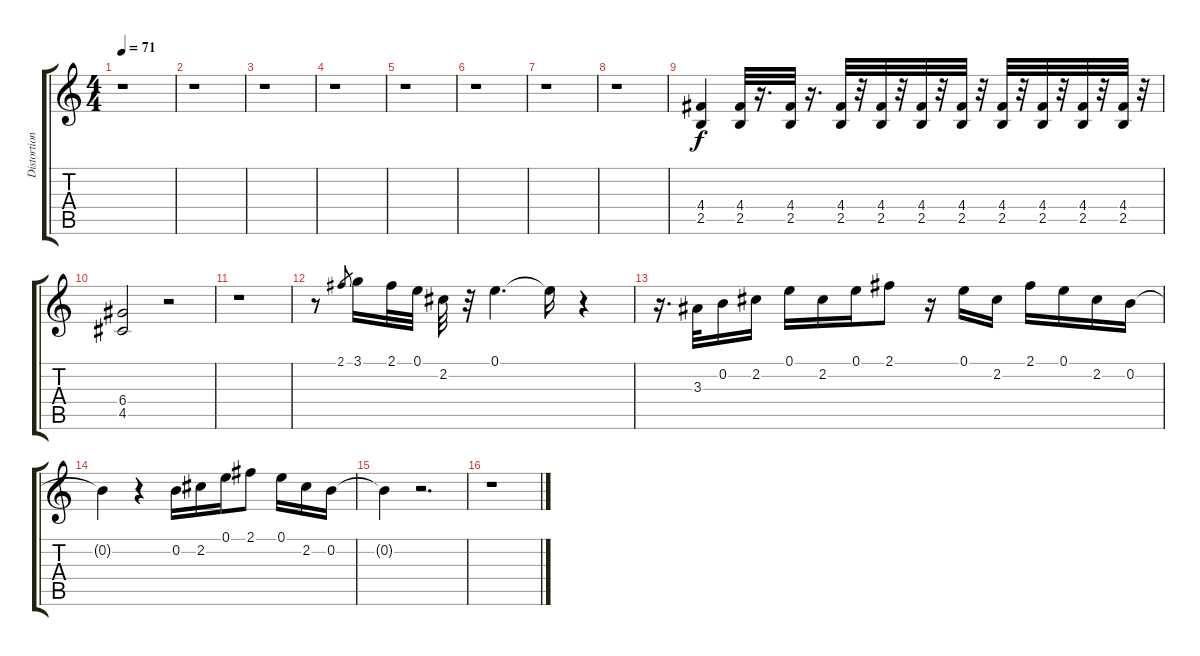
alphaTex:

\track ("Distortion" "Distortion") {instrument distortionguitar}
\staff {score tabs}
\tuning (E4 B3 G3 D3 A2 E2) {hide}
\ts (4 4)
\tempo 71
\clef g2
\ks c
r.1{dy ppp} |
r.1 |
r.1 |
r.1 |
r.1 |
r.1 |
r.1 |
r.1 |
(4.4 2.5).4{dy f volume 9} (4.4 2.5).32 r.16{d} (4.4 2.5).32 r.16{d} (4.4 2.5).32 r.32 (4.4 2.5).32 r.32 (4.4 2.5).32 r.32 (4.4 2.5).32 r.32 (4.4 2.5).32 r.32 (4.4 2.5).32 r.32 (4.4 2.5).32 r.32 (4.4 2.5).32 r.32 |
(6.4 4.5).2 r.2 |
r.1 |
r.8 2.1.8{gr} 3.1.16 2.1.32 0.1.32 2.2.32 r.32 0.1.4{d} 0.1{t}.16 r.4 |
r.16{d} 3.3.32 0.2.16 2.2.16 0.1.16 2.2.16 0.1.16 2.1.8 r.16 0.1.16 2.2.16 2.1.16 0.1.16 2.2.16 0.2.16 |
0.2{t}.4 r.4 0.2.16 2.2.16 0.1.16 2.1.8 0.1.16 2.2.16 0.2.16 |
0.2{t}.4 r.2{d} |
r.1
